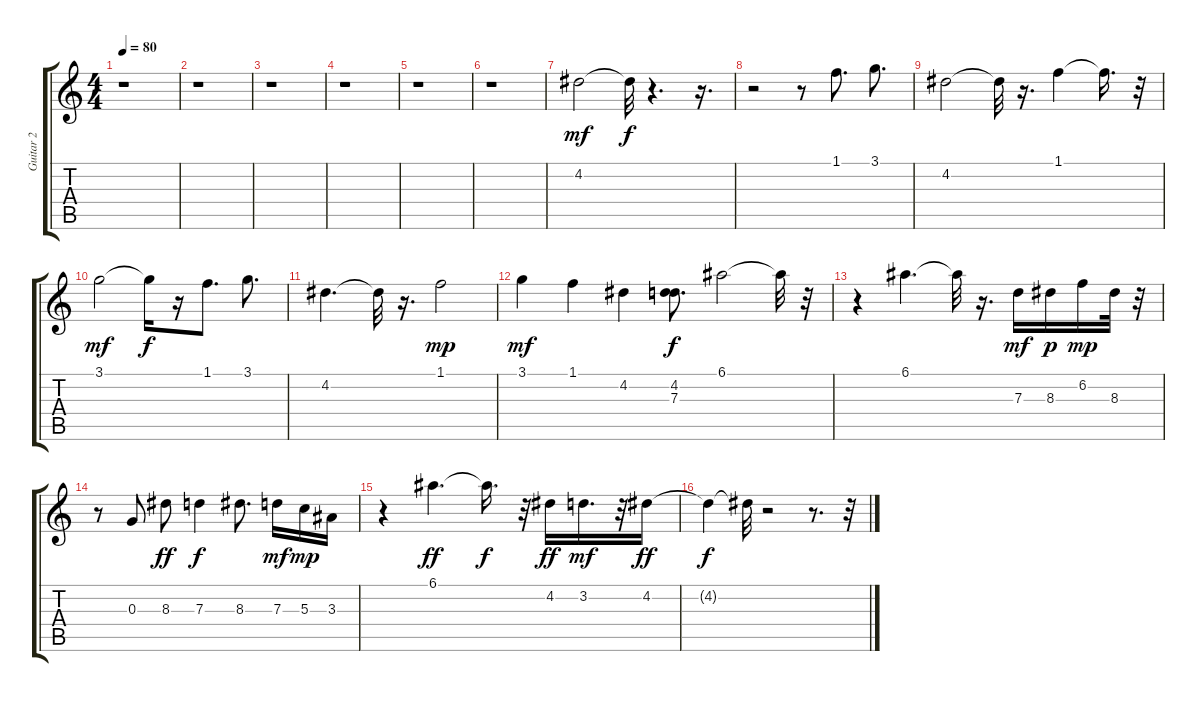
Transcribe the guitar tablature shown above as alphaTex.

\track ("Guitar 2" "Guitar 2") {instrument acousticguitarsteel}
\staff {score tabs}
\tuning (E4 B3 G3 D3 A2 E2) {hide}
\ts (4 4)
\tempo 80
\clef g2
\ks c
r.1{dy mp} |
r.1 |
r.1 |
r.1 |
r.1 |
r.1 |
4.2.2{dy mf} 4.2{t}.32{dy f} r.4{d} r.16{d} |
r.2 r.8 1.1.8{d} 3.1.8{d} |
4.2.2 4.2{t}.32 r.16{d} 1.1.4 1.1{t}.16{d} r.32 |
3.1.2{dy mf} 3.1{t}.16{dy f} r.16 1.1.8{d} 3.1.8{d} |
4.2.4{d} 4.2{t}.32 r.16{d} 1.1.2{dy mp} |
3.1.4{dy mf} 1.1.4 4.2.4 (4.2 7.3).8{d dy f} 6.1.2 6.1{t}.32 r.32 |
r.4 6.1.4{d} 6.1{t}.32 r.16{d} 7.3.16{dy mf} 8.3.16{dy p} 6.2.16{dy mp} 8.3.32 r.32 |
r.8 0.3.8 8.3.8{dy ff} 7.3.4{dy f} 8.3.8{d} 7.3.16{dy mf} 5.3.16{dy mp} 3.3.16 |
r.4 6.1.4{d dy ff} 6.1{t}.16{d dy f} r.32 4.2.16{dy ff} 3.2.16{d dy mf} r.32 4.2.16{dy ff} |
4.2{t}.4{dy f} 4.2{t}.32 r.2 r.8{d} r.32
